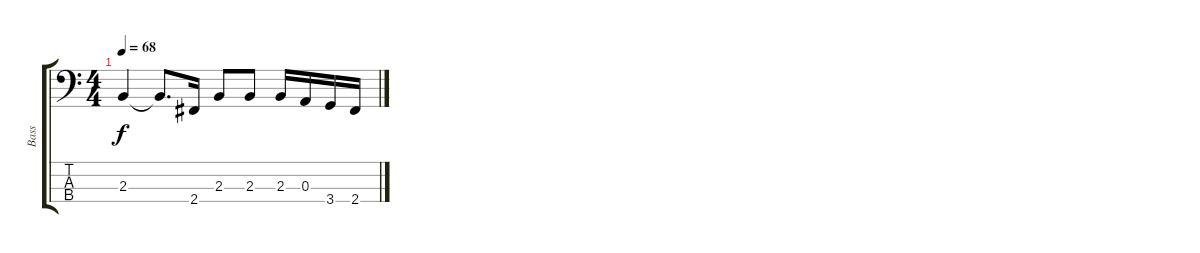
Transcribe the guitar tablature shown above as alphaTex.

\track ("Bass" "Bass") {instrument electricbassfinger}
\staff {score tabs}
\tuning (G2 D2 A1 E1) {hide}
\ts (4 4)
\tempo 68
\clef f4
\ks c
2.3.4{dy f} 2.3{t}.8{d} 2.4.16 2.3.8 2.3.8 2.3.16 0.3.16 3.4.16 2.4.16
